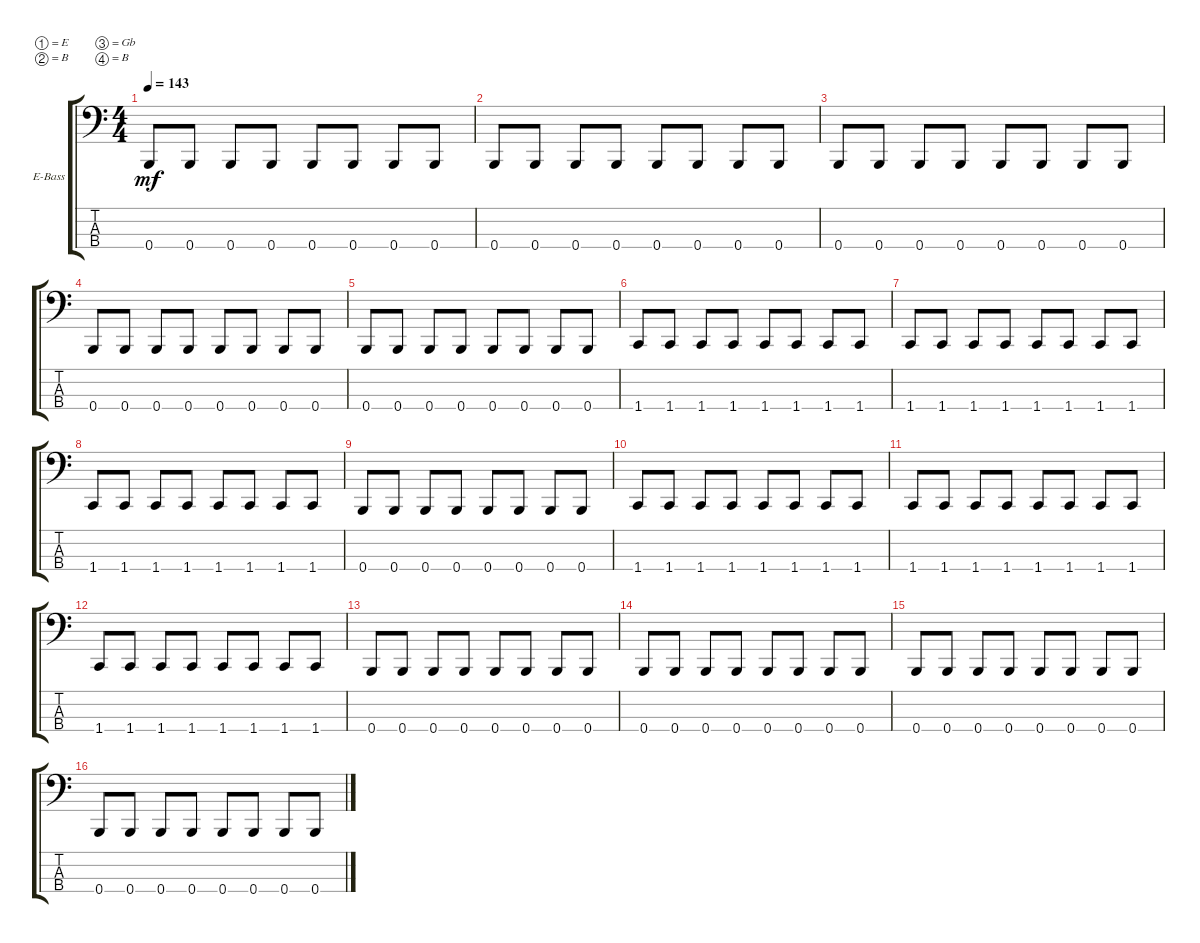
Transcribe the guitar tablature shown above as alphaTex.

\defaultSystemsLayout 4
\bracketExtendMode groupsimilarinstruments
\firstSystemTrackNameOrientation horizontal
\otherSystemsTrackNameOrientation horizontal
\track ("Electric Bass" "E-Bass") {instrument electricbassfinger}
\staff {score tabs}
\tuning (E2 B1 Gb1 B0)
\ts (4 4)
\tempo 143
\clef f4
\scale
0.333333
\ks c
0.4.8{dy mf} 0.4.8 0.4.8 0.4.8 0.4.8 0.4.8 0.4.8 0.4.8 |
\scale
0.333333 0.4.8 0.4.8 0.4.8 0.4.8 0.4.8 0.4.8 0.4.8 0.4.8 |
\scale
0.333333 0.4.8 0.4.8 0.4.8 0.4.8 0.4.8 0.4.8 0.4.8 0.4.8 |
\scale
0.333333 0.4.8 0.4.8 0.4.8 0.4.8 0.4.8 0.4.8 0.4.8 0.4.8 |
\scale
0.333333 0.4.8 0.4.8 0.4.8 0.4.8 0.4.8 0.4.8 0.4.8 0.4.8 |
\scale
0.333333 1.4.8 1.4.8 1.4.8 1.4.8 1.4.8 1.4.8 1.4.8 1.4.8 |
\scale
0.333333 1.4.8 1.4.8 1.4.8 1.4.8 1.4.8 1.4.8 1.4.8 1.4.8 |
\scale
0.333333 1.4.8 1.4.8 1.4.8 1.4.8 1.4.8 1.4.8 1.4.8 1.4.8 |
\scale
0.333333 0.4.8 0.4.8 0.4.8 0.4.8 0.4.8 0.4.8 0.4.8 0.4.8 |
\scale
0.333333 1.4.8 1.4.8 1.4.8 1.4.8 1.4.8 1.4.8 1.4.8 1.4.8 |
\scale
0.333333 1.4.8 1.4.8 1.4.8 1.4.8 1.4.8 1.4.8 1.4.8 1.4.8 |
\scale
0.333333 1.4.8 1.4.8 1.4.8 1.4.8 1.4.8 1.4.8 1.4.8 1.4.8 |
\scale
0.333333 0.4.8 0.4.8 0.4.8 0.4.8 0.4.8 0.4.8 0.4.8 0.4.8 |
\scale
0.333333 0.4.8 0.4.8 0.4.8 0.4.8 0.4.8 0.4.8 0.4.8 0.4.8 |
\scale
0.333333 0.4.8 0.4.8 0.4.8 0.4.8 0.4.8 0.4.8 0.4.8 0.4.8 |
\scale
0.333333 0.4.8 0.4.8 0.4.8 0.4.8 0.4.8 0.4.8 0.4.8 0.4.8
